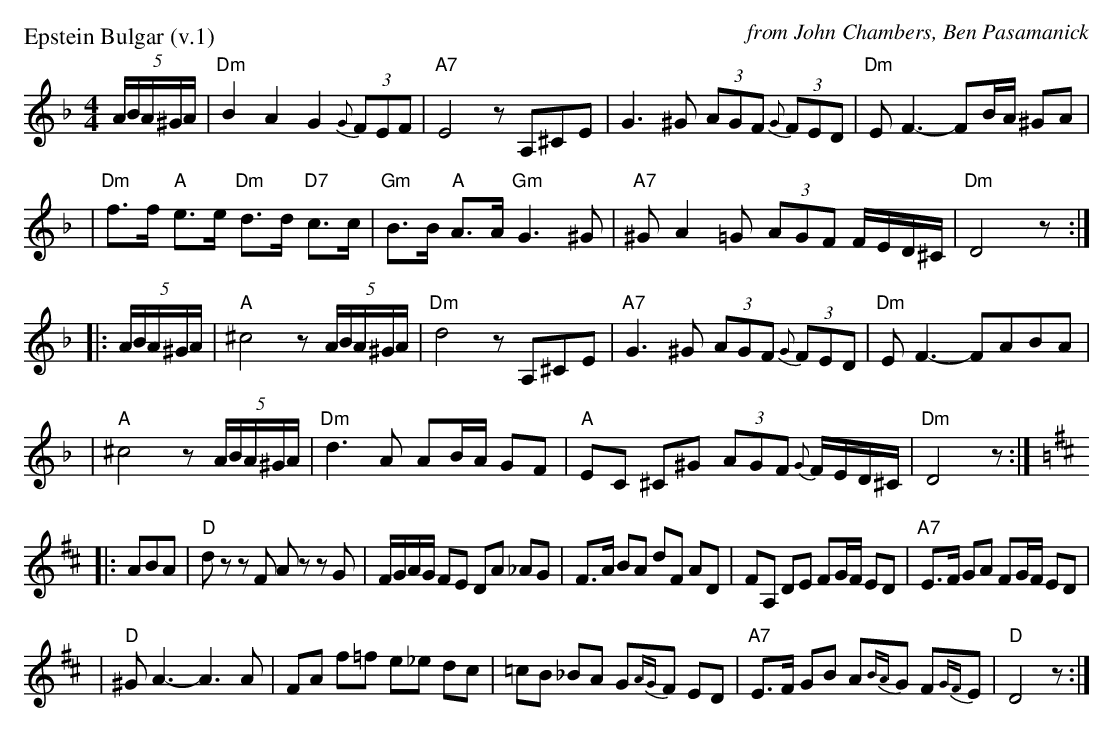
X:1
P: Epstein Bulgar (v.1)
C: from John Chambers, Ben Pasamanick
M: 4/4
L: 1/8
K: Dm
(5A/B/A/^G/A/ \
| "Dm"B2 A2 G2 (3{G}FEF | "A7"E4 zA,^CE \
| G3 ^G (3AGF (3{G}FED | "Dm"EF3- FB/A/ ^GA |
| "Dm"f>f "A"e>e "Dm"d>d "D7"c>c | "Gm"B>B "A"A>A "Gm"G3 ^G \
| "A7"^GA2=G (3AGF F/E/D/^C/ | "Dm"D4 z :|
|: (5A/B/A/^G/A/ \
| "A"^c4 z(5A/B/A/^G/A/ | "Dm"d4 zA,^CE \
| "A7"G3 ^G (3AGF (3{G}FED | "Dm"EF3- FABA |
| "A"^c4 z(5A/B/A/^G/A/ | "Dm"d3A AB/A/ GF \
| "A"EC ^C^G (3AGF {G}F/E/D/^C/ | "Dm"D4 z :|
K:D
|: ABA \
| "D"dz zF Az zG | F/G/A/G/ FE DA _AG \
| F>A BA dF AD | FA, DE FG/F/ ED | "A7"E>F GA FG/F/ ED |
| "D"^GA3- A3A | FA f=f e_e dc \
| =cB _BA G{AG}F ED | "A7"E>F GB A{BA}G F{GF}E | "D"D4 z :|
